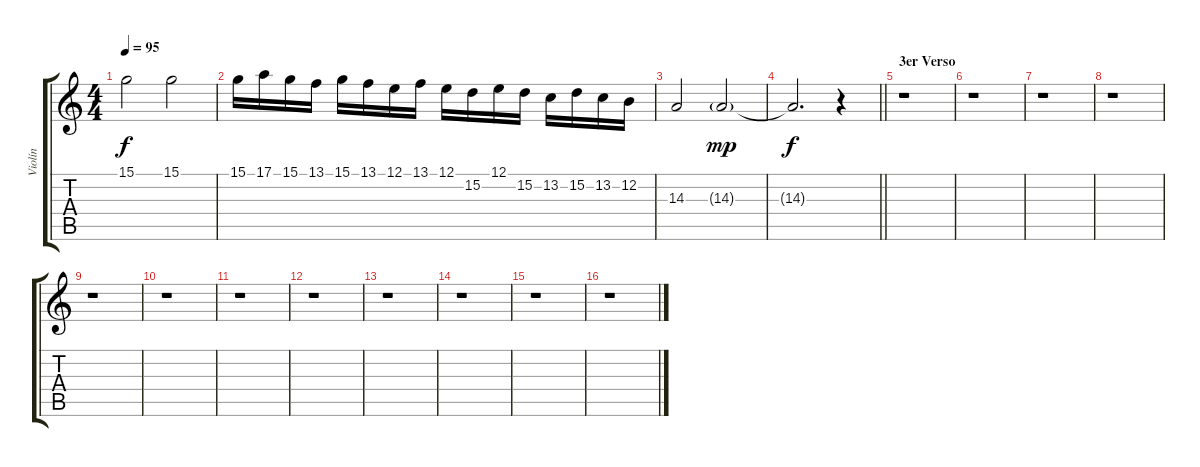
\track ("Violín" "Violín") {instrument violin}
\staff {score tabs}
\tuning (E4 B3 G3 D3 A2 E2) {hide}
\ts (4 4)
\tempo 95
\clef g2
\ks c
15.1.2{dy f} 15.1.2 |
15.1.16 17.1.16 15.1.16 13.1.16 15.1.16 13.1.16 12.1.16 13.1.16 12.1.16 15.2.16 12.1.16 15.2.16 13.2.16 15.2.16 13.2.16 12.2.16 |
14.3.2 14.3{g}.2{dy mp} |
\barLineRight lightlight
14.3{t}.2{d dy f} r.4 |
\section ("" "3er Verso")
r.1 |
r.1 |
r.1 |
r.1 |
r.1 |
r.1 |
r.1 |
r.1 |
r.1 |
r.1 |
r.1 |
r.1
